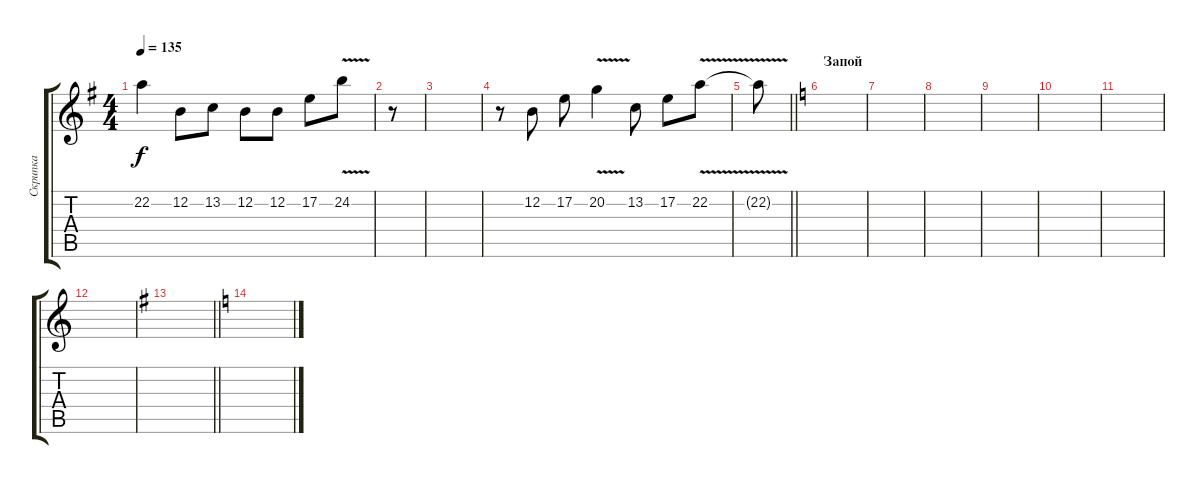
\track ("Скрипка" "Скрипка") {instrument violin}
\staff {score tabs}
\tuning (E4 B3 G3 D3 A2 E2) {hide}
\ts (4 4)
\tempo 135
\clef g2
\ks eminor
22.2{t}.4{dy f} 12.2.8 13.2.8 12.2.8 12.2.8 17.2.8 24.2{v}.8 |
r.8 |
|
r.8 12.2.8 17.2.8 20.2{v}.4 13.2.8 17.2.8 22.2{v}.8 |
\barLineRight lightlight
22.2{t}.8 |
\section ("" "Запой")
\ks c
|
|
|
|
|
|
|
\barLineRight lightlight
\ks eminor
|
\ks c
